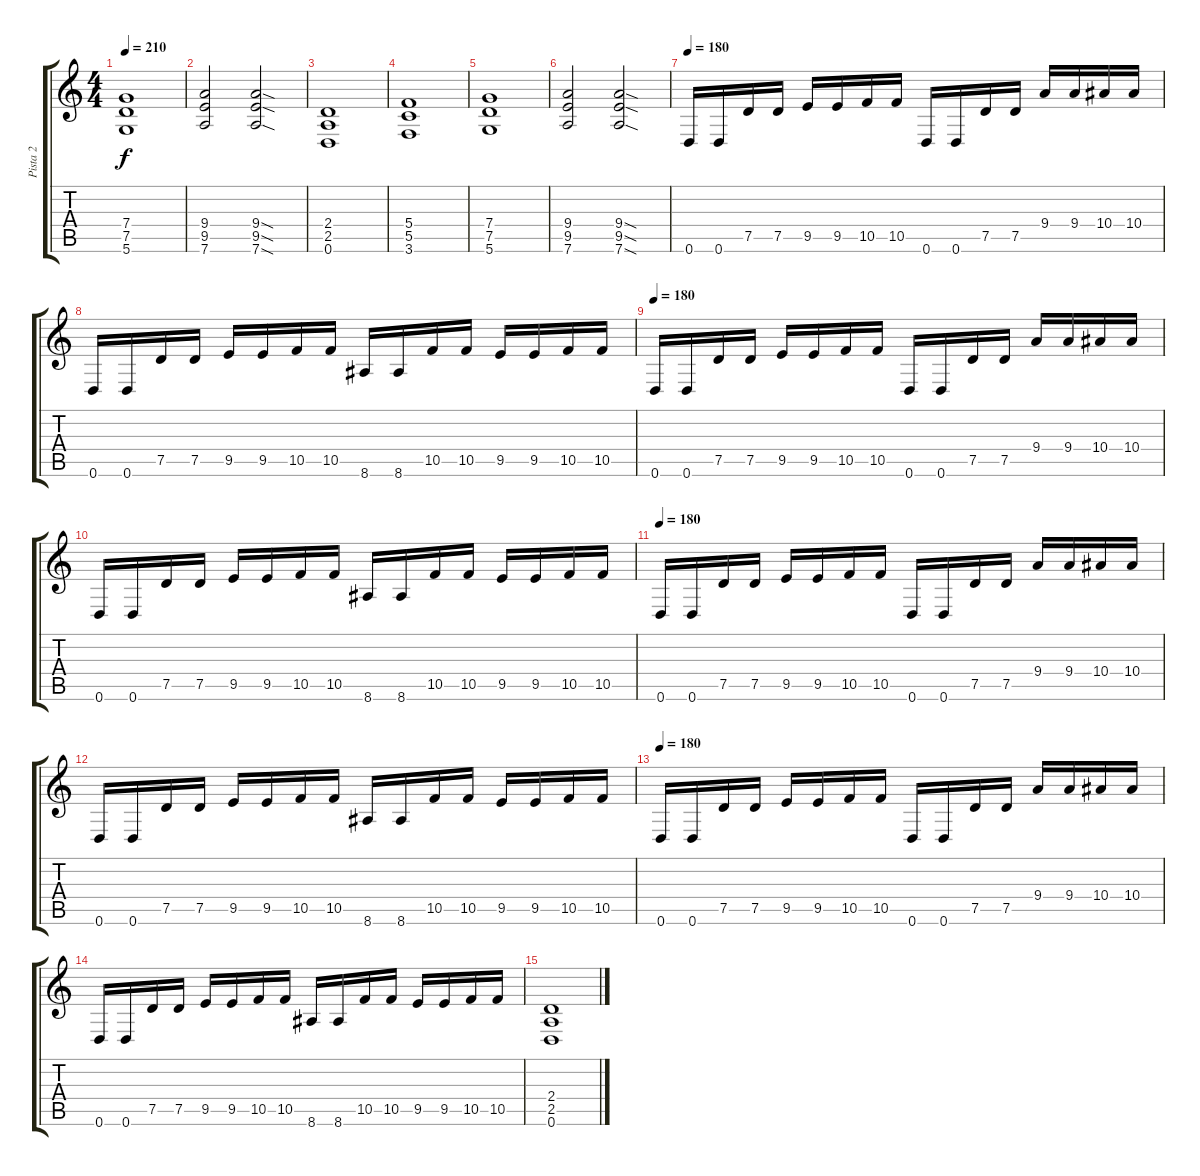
\track ("Pista 2" "Pista 2") {instrument distortionguitar}
\staff {score tabs}
\tuning (D4 A3 F3 C3 G2 D2) {hide}
\ts (4 4)
\tempo 210
\clef g2
\ks c
(7.4 7.5 5.6).1{dy f} |
(9.4 9.5 7.6).2 (9.4{sod} 9.5{sod} 7.6{sod}).2 |
(2.4 2.5 0.6).1 |
(5.4 5.5 3.6).1 |
(7.4 7.5 5.6).1 |
(9.4 9.5 7.6).2 (9.4{sod} 9.5{sod} 7.6{sod}).2 |
\tempo 180
0.6.16 0.6.16 7.5.16 7.5.16 9.5.16 9.5.16 10.5.16 10.5.16 0.6.16 0.6.16 7.5.16 7.5.16 9.4.16 9.4.16 10.4.16 10.4.16 |
0.6.16 0.6.16 7.5.16 7.5.16 9.5.16 9.5.16 10.5.16 10.5.16 8.6.16 8.6.16 10.5.16 10.5.16 9.5.16 9.5.16 10.5.16 10.5.16 |
\tempo 180
0.6.16 0.6.16 7.5.16 7.5.16 9.5.16 9.5.16 10.5.16 10.5.16 0.6.16 0.6.16 7.5.16 7.5.16 9.4.16 9.4.16 10.4.16 10.4.16 |
0.6.16 0.6.16 7.5.16 7.5.16 9.5.16 9.5.16 10.5.16 10.5.16 8.6.16 8.6.16 10.5.16 10.5.16 9.5.16 9.5.16 10.5.16 10.5.16 |
\tempo 180
0.6.16 0.6.16 7.5.16 7.5.16 9.5.16 9.5.16 10.5.16 10.5.16 0.6.16 0.6.16 7.5.16 7.5.16 9.4.16 9.4.16 10.4.16 10.4.16 |
0.6.16 0.6.16 7.5.16 7.5.16 9.5.16 9.5.16 10.5.16 10.5.16 8.6.16 8.6.16 10.5.16 10.5.16 9.5.16 9.5.16 10.5.16 10.5.16 |
\tempo 180
0.6.16 0.6.16 7.5.16 7.5.16 9.5.16 9.5.16 10.5.16 10.5.16 0.6.16 0.6.16 7.5.16 7.5.16 9.4.16 9.4.16 10.4.16 10.4.16 |
0.6.16 0.6.16 7.5.16 7.5.16 9.5.16 9.5.16 10.5.16 10.5.16 8.6.16 8.6.16 10.5.16 10.5.16 9.5.16 9.5.16 10.5.16 10.5.16 |
(2.4 2.5 0.6).1
